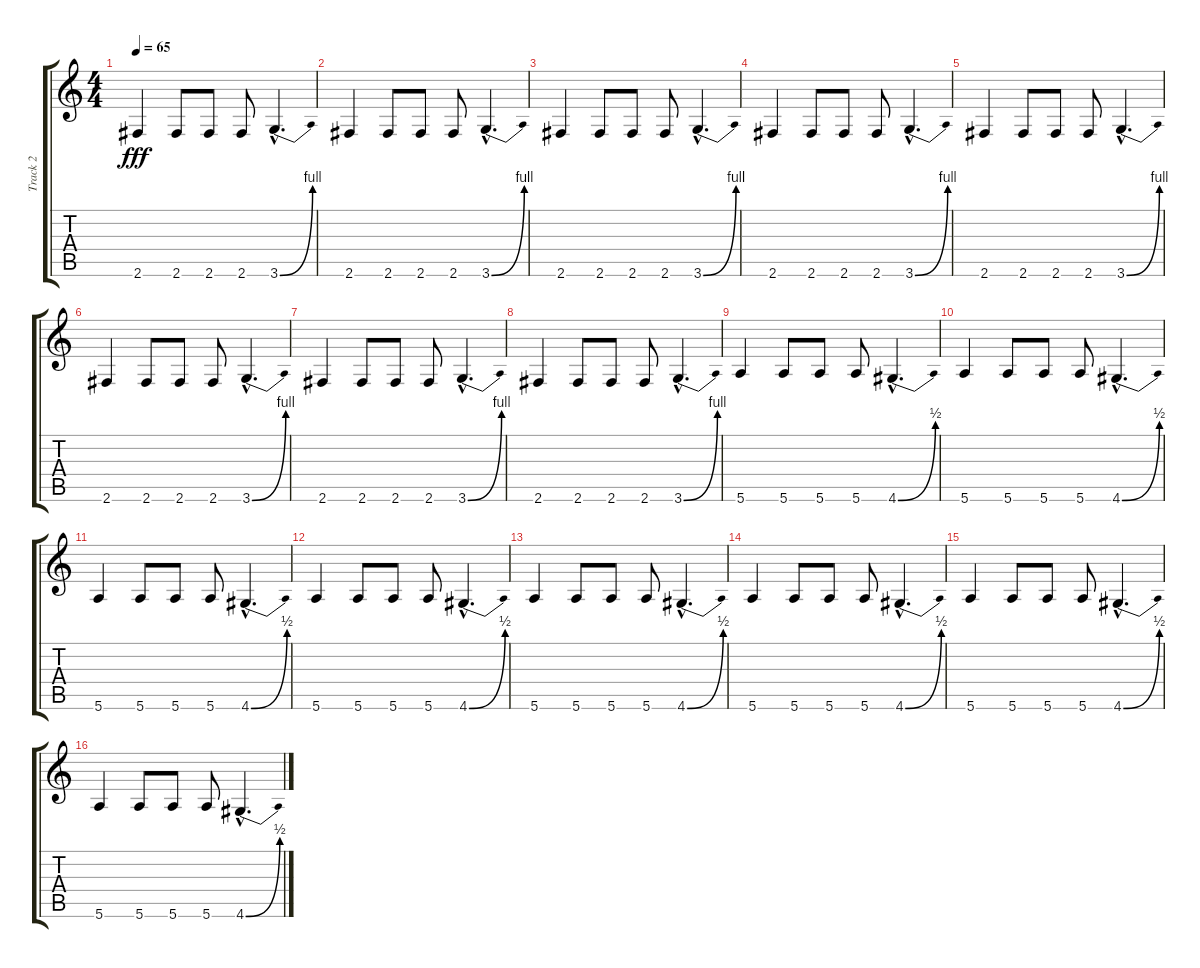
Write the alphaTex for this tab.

\track ("Track 2" "Track 2") {instrument distortionguitar}
\staff {score tabs}
\tuning (E4 B3 G3 D3 A2 E2) {hide}
\ts (4 4)
\tempo 65
\clef g2
\ks c
2.6.4{dy fff} 2.6.8 2.6.8 2.6.8 3.6{be (bend 0 0 60 4) hac}.4{d} |
2.6.4 2.6.8 2.6.8 2.6.8 3.6{be (bend 0 0 60 4) hac}.4{d} |
2.6.4 2.6.8 2.6.8 2.6.8 3.6{be (bend 0 0 60 4) hac}.4{d} |
2.6.4 2.6.8 2.6.8 2.6.8 3.6{be (bend 0 0 60 4) hac}.4{d} |
2.6.4 2.6.8 2.6.8 2.6.8 3.6{be (bend 0 0 60 4) hac}.4{d} |
2.6.4 2.6.8 2.6.8 2.6.8 3.6{be (bend 0 0 60 4) hac}.4{d} |
2.6.4 2.6.8 2.6.8 2.6.8 3.6{be (bend 0 0 60 4) hac}.4{d} |
2.6.4 2.6.8 2.6.8 2.6.8 3.6{be (bend 0 0 60 4) hac}.4{d} |
5.6.4 5.6.8 5.6.8 5.6.8 4.6{be (bend 0 0 60 2) hac}.4{d} |
5.6.4 5.6.8 5.6.8 5.6.8 4.6{be (bend 0 0 60 2) hac}.4{d} |
5.6.4 5.6.8 5.6.8 5.6.8 4.6{be (bend 0 0 60 2) hac}.4{d} |
5.6.4 5.6.8 5.6.8 5.6.8 4.6{be (bend 0 0 60 2) hac}.4{d} |
5.6.4 5.6.8 5.6.8 5.6.8 4.6{be (bend 0 0 60 2) hac}.4{d} |
5.6.4 5.6.8 5.6.8 5.6.8 4.6{be (bend 0 0 60 2) hac}.4{d} |
5.6.4 5.6.8 5.6.8 5.6.8 4.6{be (bend 0 0 60 2) hac}.4{d} |
5.6.4 5.6.8 5.6.8 5.6.8 4.6{be (bend 0 0 60 2) hac}.4{d}
